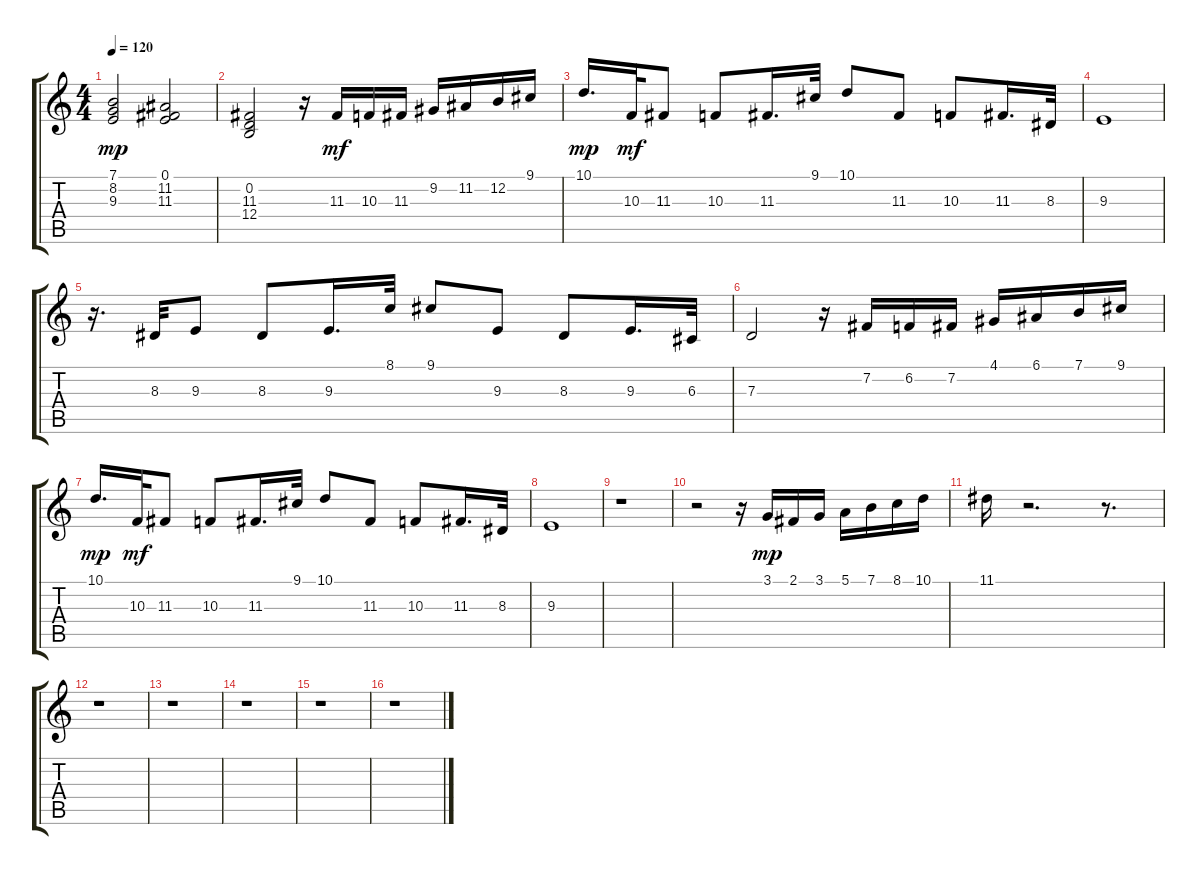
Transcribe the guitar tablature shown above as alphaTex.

\track "" {instrument tangoaccordion}
\staff {score tabs}
\tuning (E4 B3 G3 D3 A2 E2) {hide}
\ts (4 4)
\tempo 120
\clef g2
\ks c
(7.1 8.2 9.3).2{dy mp} (0.1 11.2 11.3).2 |
(0.2 11.3 12.4).2 r.16 11.3.16{dy mf} 10.3.16 11.3.16 9.2.16 11.2.16 12.2.16 9.1.16 |
10.1.16{d dy mp} 10.3.32{dy mf} 11.3.8 10.3.8 11.3.16{d} 9.1.32 10.1.8 11.3.8 10.3.8 11.3.16{d} 8.3.32 |
9.3.1 |
r.16{d} 8.3.32 9.3.8 8.3.8 9.3.16{d} 8.1.32 9.1.8 9.3.8 8.3.8 9.3.16{d} 6.3.32 |
7.3.2 r.16 7.2.16 6.2.16 7.2.16 4.1.16 6.1.16 7.1.16 9.1.16 |
10.1.16{d dy mp} 10.3.32{dy mf} 11.3.8 10.3.8 11.3.16{d} 9.1.32 10.1.8 11.3.8 10.3.8 11.3.16{d} 8.3.32 |
9.3.1 |
r.1 |
r.2 r.16 3.1.16{dy mp} 2.1.16 3.1.16 5.1.16 7.1.16 8.1.16 10.1.16 |
11.1.16 r.2{d} r.8{d} |
r.1 |
r.1 |
r.1 |
r.1 |
r.1
